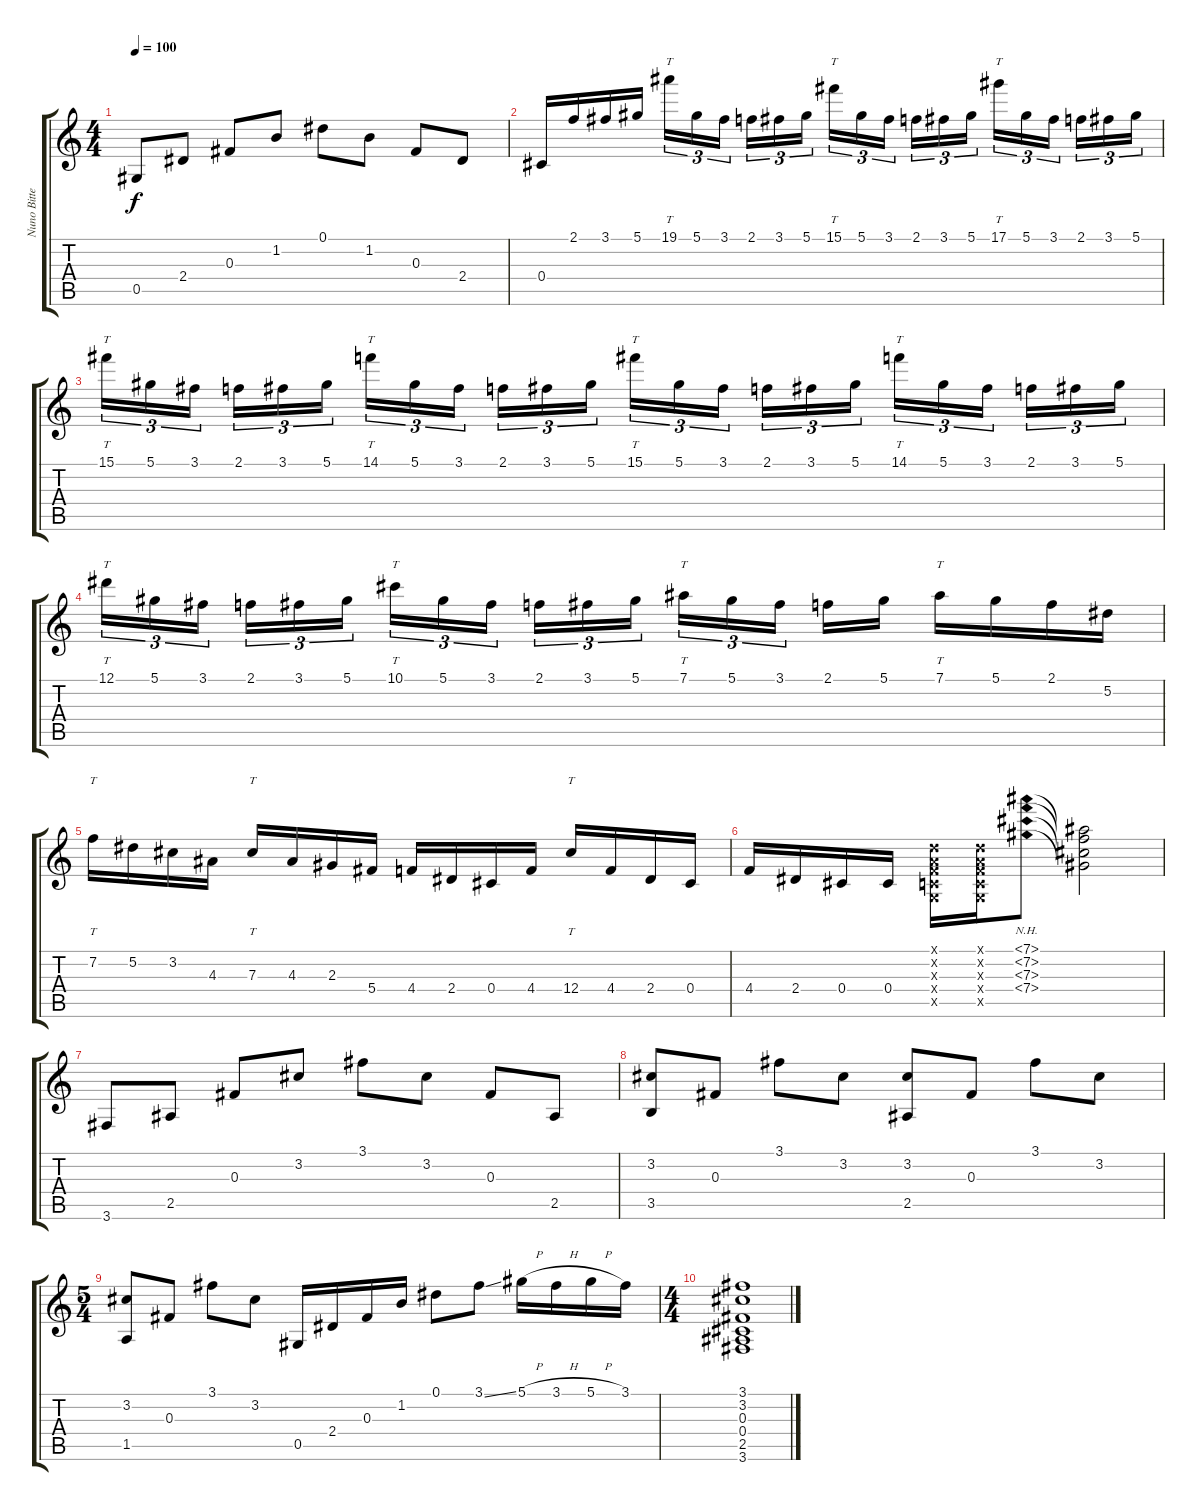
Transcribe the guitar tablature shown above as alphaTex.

\track ("Nuno Bittencourt (Violão)" "Nuno Bitte") {instrument acousticguitarsteel}
\staff {score tabs}
\tuning (Eb4 Bb3 Gb3 Db3 Ab2 Eb2) {hide}
\ts (4 4)
\tempo 100
\clef g2
\ks c
0.5.8{dy f} 2.4.8 0.3.8 1.2.8 0.1.8 1.2.8 0.3.8 2.4.8 |
0.4.16 2.1.16 3.1.16 5.1.16 19.1.16{tt tu (3 2)} 5.1.16{tu (3 2)} 3.1.16{tu (3 2)} 2.1.16{tu (3 2)} 3.1.16{tu (3 2)} 5.1.16{tu (3 2)} 15.1.16{tt tu (3 2)} 5.1.16{tu (3 2)} 3.1.16{tu (3 2)} 2.1.16{tu (3 2)} 3.1.16{tu (3 2)} 5.1.16{tu (3 2)} 17.1.16{tt tu (3 2)} 5.1.16{tu (3 2)} 3.1.16{tu (3 2)} 2.1.16{tu (3 2)} 3.1.16{tu (3 2)} 5.1.16{tu (3 2)} |
15.1.16{tt tu (3 2)} 5.1.16{tu (3 2)} 3.1.16{tu (3 2)} 2.1.16{tu (3 2)} 3.1.16{tu (3 2)} 5.1.16{tu (3 2)} 14.1.16{tt tu (3 2)} 5.1.16{tu (3 2)} 3.1.16{tu (3 2)} 2.1.16{tu (3 2)} 3.1.16{tu (3 2)} 5.1.16{tu (3 2)} 15.1.16{tt tu (3 2)} 5.1.16{tu (3 2)} 3.1.16{tu (3 2)} 2.1.16{tu (3 2)} 3.1.16{tu (3 2)} 5.1.16{tu (3 2)} 14.1.16{tt tu (3 2)} 5.1.16{tu (3 2)} 3.1.16{tu (3 2)} 2.1.16{tu (3 2)} 3.1.16{tu (3 2)} 5.1.16{tu (3 2)} |
12.1.16{tt tu (3 2)} 5.1.16{tu (3 2)} 3.1.16{tu (3 2)} 2.1.16{tu (3 2)} 3.1.16{tu (3 2)} 5.1.16{tu (3 2)} 10.1.16{tt tu (3 2)} 5.1.16{tu (3 2)} 3.1.16{tu (3 2)} 2.1.16{tu (3 2)} 3.1.16{tu (3 2)} 5.1.16{tu (3 2)} 7.1.16{tt tu (3 2)} 5.1.16{tu (3 2)} 3.1.16{tu (3 2)} 2.1.16 5.1.16 7.1.16{tt} 5.1.16 2.1.16 5.2.16 |
7.2.16{tt} 5.2.16 3.2.16 4.3.16 7.3.16{tt} 4.3.16 2.3.16 5.4.16 4.4.16 2.4.16 0.4.16 4.4.16 12.4.16{tt} 4.4.16 2.4.16 0.4.16 |
4.4.16 2.4.16 0.4.16 0.4.16 (-1.1{x} -1.2{x} -1.3{x} -1.4{x} -1.5{x}).16 (-1.1{x} -1.2{x} -1.3{x} -1.4{x} -1.5{x}).16 (7.1{nh} 7.2{nh} 7.3{nh} 7.4{nh}).8 (7.1{t} 7.2{t} 7.3{t} 7.4{t}).2 |
3.6.8 2.5.8 0.3.8 3.2.8 3.1.8 3.2.8 0.3.8 2.5.8 |
(3.2 3.5).8 0.3.8 3.1.8 3.2.8 (3.2 2.5).8 0.3.8 3.1.8 3.2.8 |
\ts (5 4)
(3.2 1.5).8 0.3.8 3.1.8 3.2.8 0.5.16 2.4.16 0.3.16 1.2.16 0.1.8 3.1{ss}.8 5.1{h}.16 3.1{h}.16 5.1{h}.16 3.1.16 |
\ts (4 4)
(3.1 3.2 0.3 0.4 2.5 3.6).1
